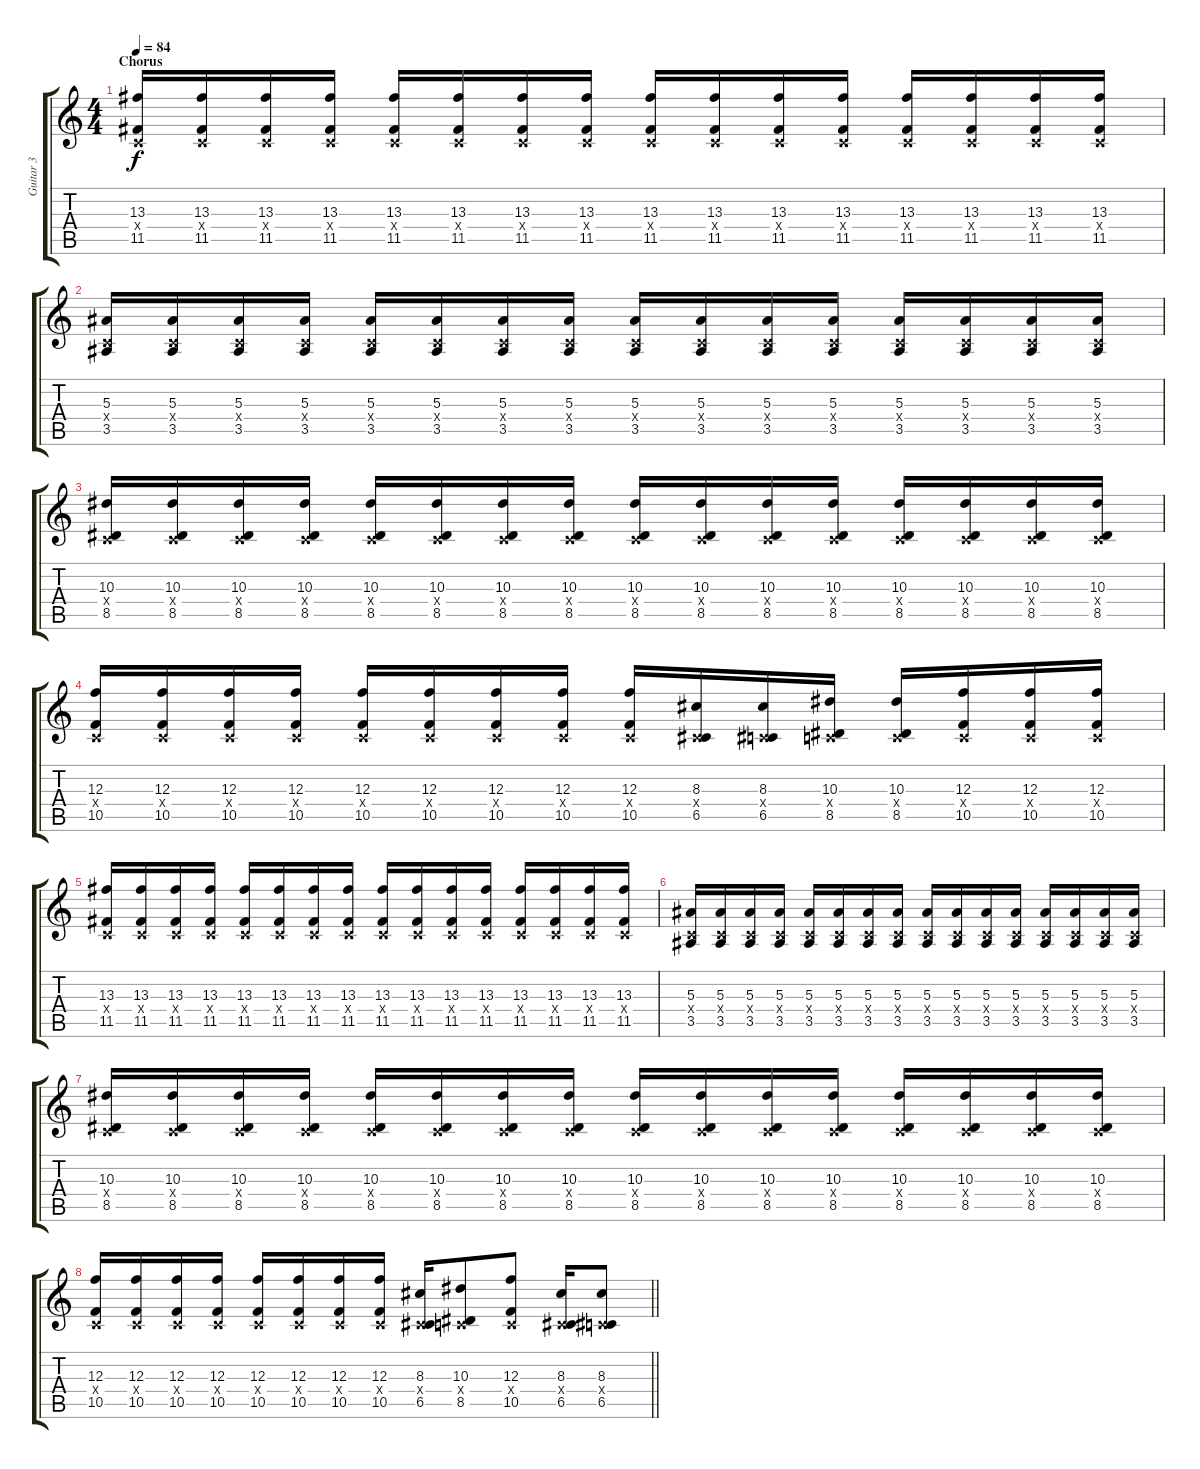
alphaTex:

\track ("Guitar 3" "Guitar 3") {instrument distortionguitar}
\staff {score tabs}
\tuning (D4 A3 F3 C3 G2 C2) {hide}
\ts (4 4)
\section ("" "Chorus")
\tempo 84
\clef g2
\ks c
(13.3 0.4{x} 11.5).16{dy f} (13.3 0.4{x} 11.5).16 (13.3 0.4{x} 11.5).16 (13.3 0.4{x} 11.5).16 (13.3 0.4{x} 11.5).16 (13.3 0.4{x} 11.5).16 (13.3 0.4{x} 11.5).16 (13.3 0.4{x} 11.5).16 (13.3 0.4{x} 11.5).16 (13.3 0.4{x} 11.5).16 (13.3 0.4{x} 11.5).16 (13.3 0.4{x} 11.5).16 (13.3 0.4{x} 11.5).16 (13.3 0.4{x} 11.5).16 (13.3 0.4{x} 11.5).16 (13.3 0.4{x} 11.5).16 |
(5.3 0.4{x} 3.5).16 (5.3 0.4{x} 3.5).16 (5.3 0.4{x} 3.5).16 (5.3 0.4{x} 3.5).16 (5.3 0.4{x} 3.5).16 (5.3 0.4{x} 3.5).16 (5.3 0.4{x} 3.5).16 (5.3 0.4{x} 3.5).16 (5.3 0.4{x} 3.5).16 (5.3 0.4{x} 3.5).16 (5.3 0.4{x} 3.5).16 (5.3 0.4{x} 3.5).16 (5.3 0.4{x} 3.5).16 (5.3 0.4{x} 3.5).16 (5.3 0.4{x} 3.5).16 (5.3 0.4{x} 3.5).16 |
(10.3 0.4{x} 8.5).16 (10.3 0.4{x} 8.5).16 (10.3 0.4{x} 8.5).16 (10.3 0.4{x} 8.5).16 (10.3 0.4{x} 8.5).16 (10.3 0.4{x} 8.5).16 (10.3 0.4{x} 8.5).16 (10.3 0.4{x} 8.5).16 (10.3 0.4{x} 8.5).16 (10.3 0.4{x} 8.5).16 (10.3 0.4{x} 8.5).16 (10.3 0.4{x} 8.5).16 (10.3 0.4{x} 8.5).16 (10.3 0.4{x} 8.5).16 (10.3 0.4{x} 8.5).16 (10.3 0.4{x} 8.5).16 |
(12.3 0.4{x} 10.5).16 (12.3 0.4{x} 10.5).16 (12.3 0.4{x} 10.5).16 (12.3 0.4{x} 10.5).16 (12.3 0.4{x} 10.5).16 (12.3 0.4{x} 10.5).16 (12.3 0.4{x} 10.5).16 (12.3 0.4{x} 10.5).16 (12.3 0.4{x} 10.5).16 (8.3 0.4{x} 6.5).16 (8.3 0.4{x} 6.5).16 (10.3 0.4{x} 8.5).16 (10.3 0.4{x} 8.5).16 (12.3 0.4{x} 10.5).16 (12.3 0.4{x} 10.5).16 (12.3 0.4{x} 10.5).16 |
(13.3 0.4{x} 11.5).16 (13.3 0.4{x} 11.5).16 (13.3 0.4{x} 11.5).16 (13.3 0.4{x} 11.5).16 (13.3 0.4{x} 11.5).16 (13.3 0.4{x} 11.5).16 (13.3 0.4{x} 11.5).16 (13.3 0.4{x} 11.5).16 (13.3 0.4{x} 11.5).16 (13.3 0.4{x} 11.5).16 (13.3 0.4{x} 11.5).16 (13.3 0.4{x} 11.5).16 (13.3 0.4{x} 11.5).16 (13.3 0.4{x} 11.5).16 (13.3 0.4{x} 11.5).16 (13.3 0.4{x} 11.5).16 |
(5.3 0.4{x} 3.5).16 (5.3 0.4{x} 3.5).16 (5.3 0.4{x} 3.5).16 (5.3 0.4{x} 3.5).16 (5.3 0.4{x} 3.5).16 (5.3 0.4{x} 3.5).16 (5.3 0.4{x} 3.5).16 (5.3 0.4{x} 3.5).16 (5.3 0.4{x} 3.5).16 (5.3 0.4{x} 3.5).16 (5.3 0.4{x} 3.5).16 (5.3 0.4{x} 3.5).16 (5.3 0.4{x} 3.5).16 (5.3 0.4{x} 3.5).16 (5.3 0.4{x} 3.5).16 (5.3 0.4{x} 3.5).16 |
(10.3 0.4{x} 8.5).16 (10.3 0.4{x} 8.5).16 (10.3 0.4{x} 8.5).16 (10.3 0.4{x} 8.5).16 (10.3 0.4{x} 8.5).16 (10.3 0.4{x} 8.5).16 (10.3 0.4{x} 8.5).16 (10.3 0.4{x} 8.5).16 (10.3 0.4{x} 8.5).16 (10.3 0.4{x} 8.5).16 (10.3 0.4{x} 8.5).16 (10.3 0.4{x} 8.5).16 (10.3 0.4{x} 8.5).16 (10.3 0.4{x} 8.5).16 (10.3 0.4{x} 8.5).16 (10.3 0.4{x} 8.5).16 |
\barLineRight lightlight
(12.3 0.4{x} 10.5).16 (12.3 0.4{x} 10.5).16 (12.3 0.4{x} 10.5).16 (12.3 0.4{x} 10.5).16 (12.3 0.4{x} 10.5).16 (12.3 0.4{x} 10.5).16 (12.3 0.4{x} 10.5).16 (12.3 0.4{x} 10.5).16 (8.3 0.4{x} 6.5).16 (10.3 0.4{x} 8.5).8 (12.3 0.4{x} 10.5).8 (8.3 0.4{x} 6.5).16 (8.3 0.4{x} 6.5).8
